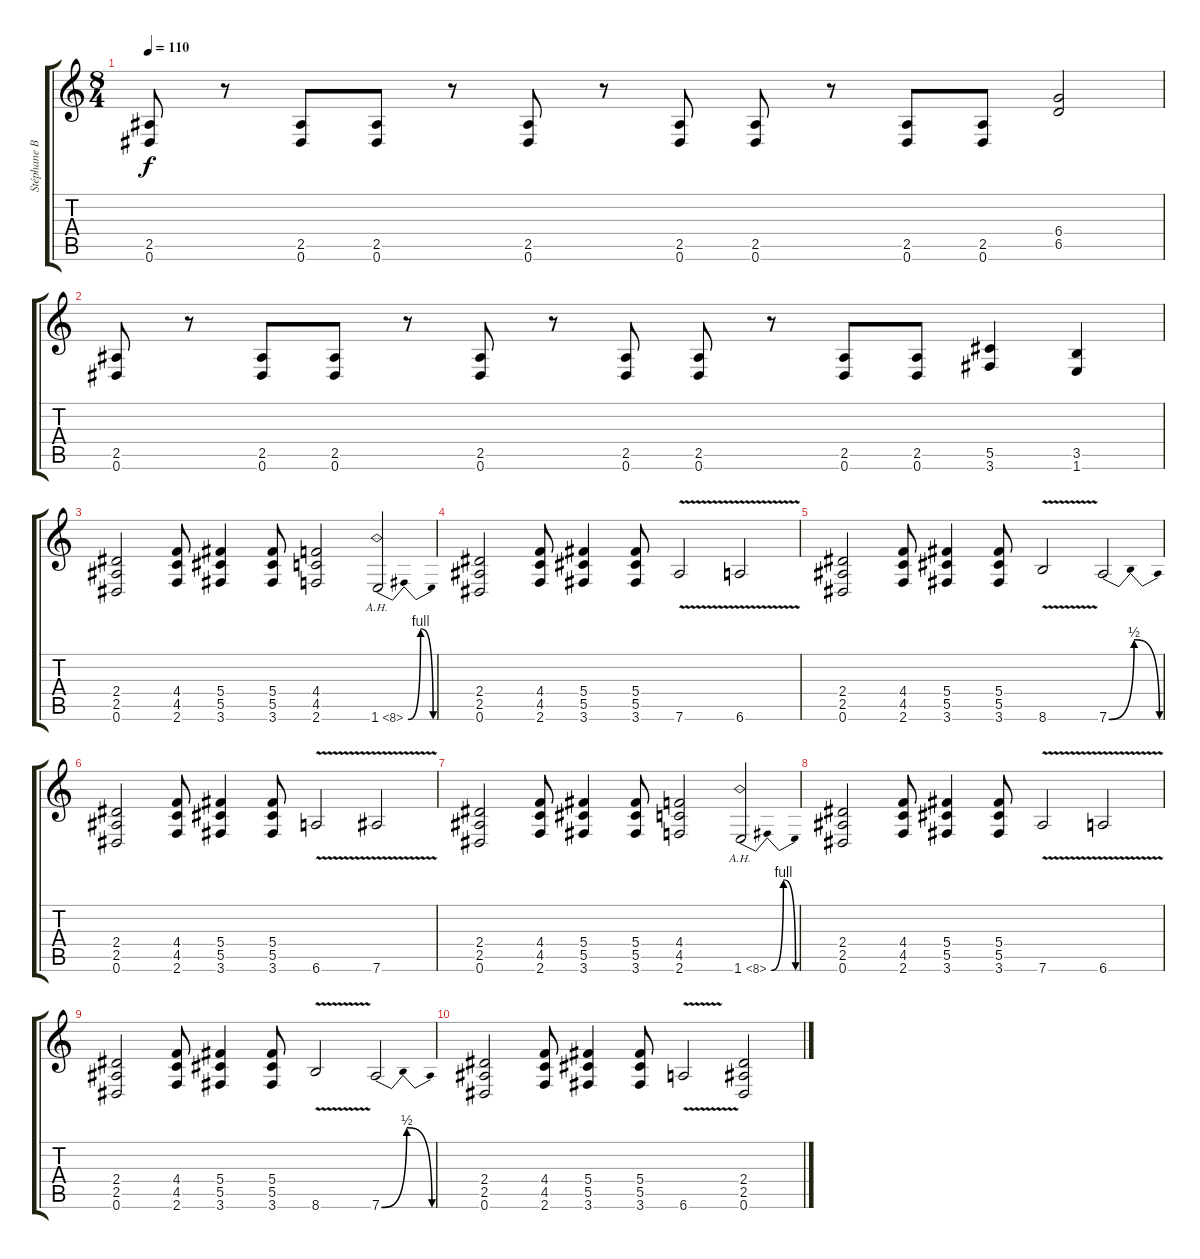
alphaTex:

\track ("Stéphane Buriez" "Stéphane B") {instrument distortionguitar}
\staff {score tabs}
\tuning (Eb4 Bb3 Gb3 Db3 Ab2 Eb2) {hide}
\ts (8 4)
\tempo 110
\clef g2
\ks c
(2.5 0.6).8{dy f} r.8 (2.5 0.6).8 (2.5 0.6).8 r.8 (2.5 0.6).8 r.8 (2.5 0.6).8 (2.5 0.6).8 r.8 (2.5 0.6).8 (2.5 0.6).8 (6.4 6.5).2 |
(2.5 0.6).8 r.8 (2.5 0.6).8 (2.5 0.6).8 r.8 (2.5 0.6).8 r.8 (2.5 0.6).8 (2.5 0.6).8 r.8 (2.5 0.6).8 (2.5 0.6).8 (5.5 3.6).4 (3.5 1.6).4 |
(2.4 2.5 0.6).2 (4.4 4.5 2.6).8 (5.4 5.5 3.6).4 (5.4 5.5 3.6).8 (4.4 4.5 2.6).2 1.6{be (bendrelease 0 0 30 4 30 4 60 0) ah 7}.2 |
(2.4 2.5 0.6).2 (4.4 4.5 2.6).8 (5.4 5.5 3.6).4 (5.4 5.5 3.6).8 7.6{v}.2 6.6{v}.2 |
(2.4 2.5 0.6).2 (4.4 4.5 2.6).8 (5.4 5.5 3.6).4 (5.4 5.5 3.6).8 8.6{v}.2 7.6{be (bendrelease 0 0 30 2 30 2 60 0)}.2 |
(2.4 2.5 0.6).2 (4.4 4.5 2.6).8 (5.4 5.5 3.6).4 (5.4 5.5 3.6).8 6.6{v}.2 7.6{v}.2 |
(2.4 2.5 0.6).2 (4.4 4.5 2.6).8 (5.4 5.5 3.6).4 (5.4 5.5 3.6).8 (4.4 4.5 2.6).2 1.6{be (bendrelease 0 0 30 4 30 4 60 0) ah 7}.2 |
(2.4 2.5 0.6).2 (4.4 4.5 2.6).8 (5.4 5.5 3.6).4 (5.4 5.5 3.6).8 7.6{v}.2 6.6{v}.2 |
(2.4 2.5 0.6).2 (4.4 4.5 2.6).8 (5.4 5.5 3.6).4 (5.4 5.5 3.6).8 8.6{v}.2 7.6{be (bendrelease 0 0 30 2 30 2 60 0)}.2 |
(2.4 2.5 0.6).2 (4.4 4.5 2.6).8 (5.4 5.5 3.6).4 (5.4 5.5 3.6).8 6.6{v}.2 (2.4 2.5 0.6).2
